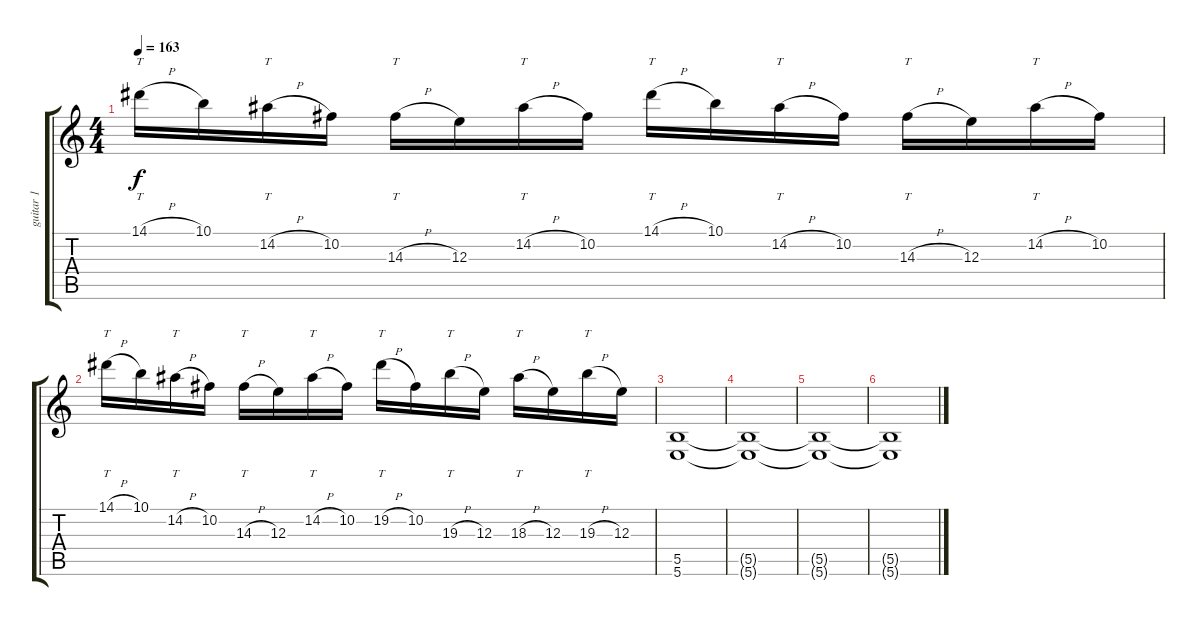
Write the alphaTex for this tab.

\track ("guitar 1" "guitar 1") {instrument distortionguitar}
\staff {score tabs}
\tuning (Db4 Ab3 E3 B2 Gb2 B1) {hide}
\ts (4 4)
\tempo 163
\clef g2
\ks c
14.1{h}.16{tt dy f} 10.1.16 14.2{h}.16{tt} 10.2.16 14.3{h}.16{tt} 12.3.16 14.2{h}.16{tt} 10.2.16 14.1{h}.16{tt} 10.1.16 14.2{h}.16{tt} 10.2.16 14.3{h}.16{tt} 12.3.16 14.2{h}.16{tt} 10.2.16 |
14.1{h}.16{tt} 10.1.16 14.2{h}.16{tt} 10.2.16 14.3{h}.16{tt} 12.3.16 14.2{h}.16{tt} 10.2.16 19.2{h}.16{tt} 10.2.16 19.3{h}.16{tt} 12.3.16 18.3{h}.16{tt} 12.3.16 19.3{h}.16{tt} 12.3.16 |
(5.5 5.6).1 |
(5.5{t} 5.6{t}).1 |
(5.5{t} 5.6{t}).1 |
(5.5{t} 5.6{t}).1
